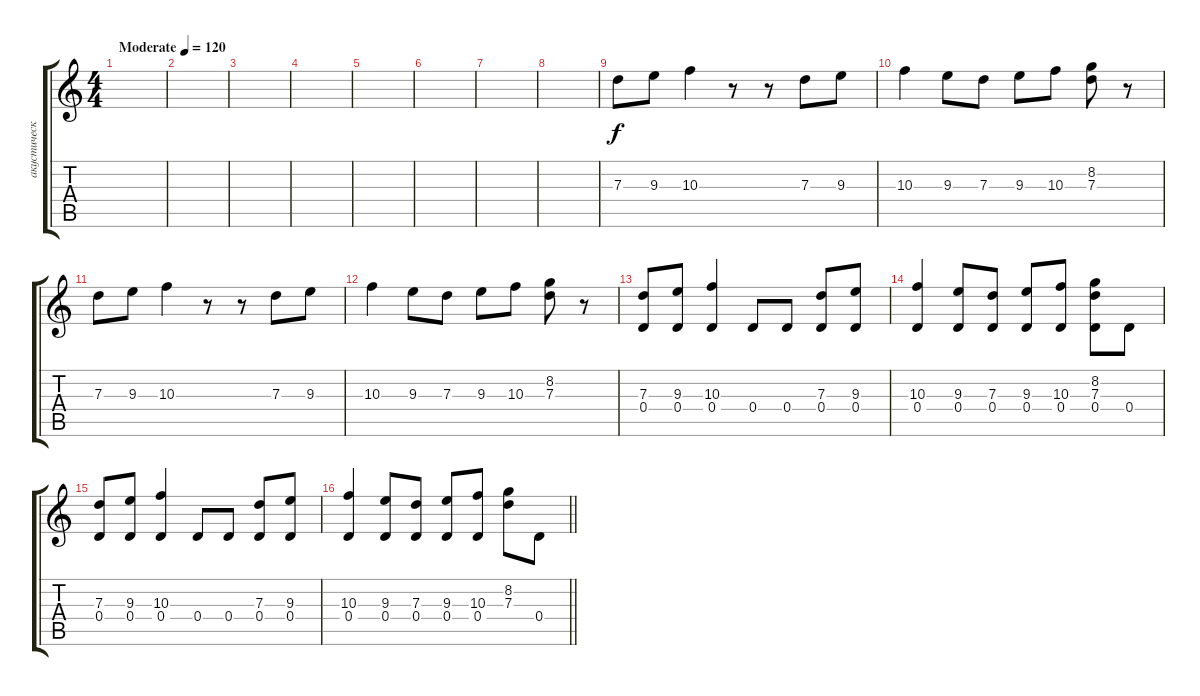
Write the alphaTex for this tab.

\track ("акустическая гитара" "акустическ") {instrument acousticguitarsteel}
\staff {score tabs}
\tuning (E4 B3 G3 D3 A2 E2) {hide}
\ts (4 4)
\tempo (120 "Moderate")
\clef g2
\ks c
|
|
|
|
|
|
|
|
7.3.8 9.3.8 10.3.4 r.8 r.8 7.3.8 9.3.8 |
10.3.4 9.3.8 7.3.8 9.3.8 10.3.8 (8.2 7.3).8 r.8 |
7.3.8 9.3.8 10.3.4 r.8 r.8 7.3.8 9.3.8 |
10.3.4 9.3.8 7.3.8 9.3.8 10.3.8 (8.2 7.3).8 r.8 |
(7.3 0.4).8 (9.3 0.4).8 (10.3 0.4).4 0.4.8 0.4.8 (7.3 0.4).8 (9.3 0.4).8 |
(10.3 0.4).4 (9.3 0.4).8 (7.3 0.4).8 (9.3 0.4).8 (10.3 0.4).8 (8.2 7.3 0.4).8 0.4.8 |
(7.3 0.4).8 (9.3 0.4).8 (10.3 0.4).4 0.4.8 0.4.8 (7.3 0.4).8 (9.3 0.4).8 |
\barLineRight lightlight
(10.3 0.4).4 (9.3 0.4).8 (7.3 0.4).8 (9.3 0.4).8 (10.3 0.4).8 (8.2 7.3).8 0.4.8
